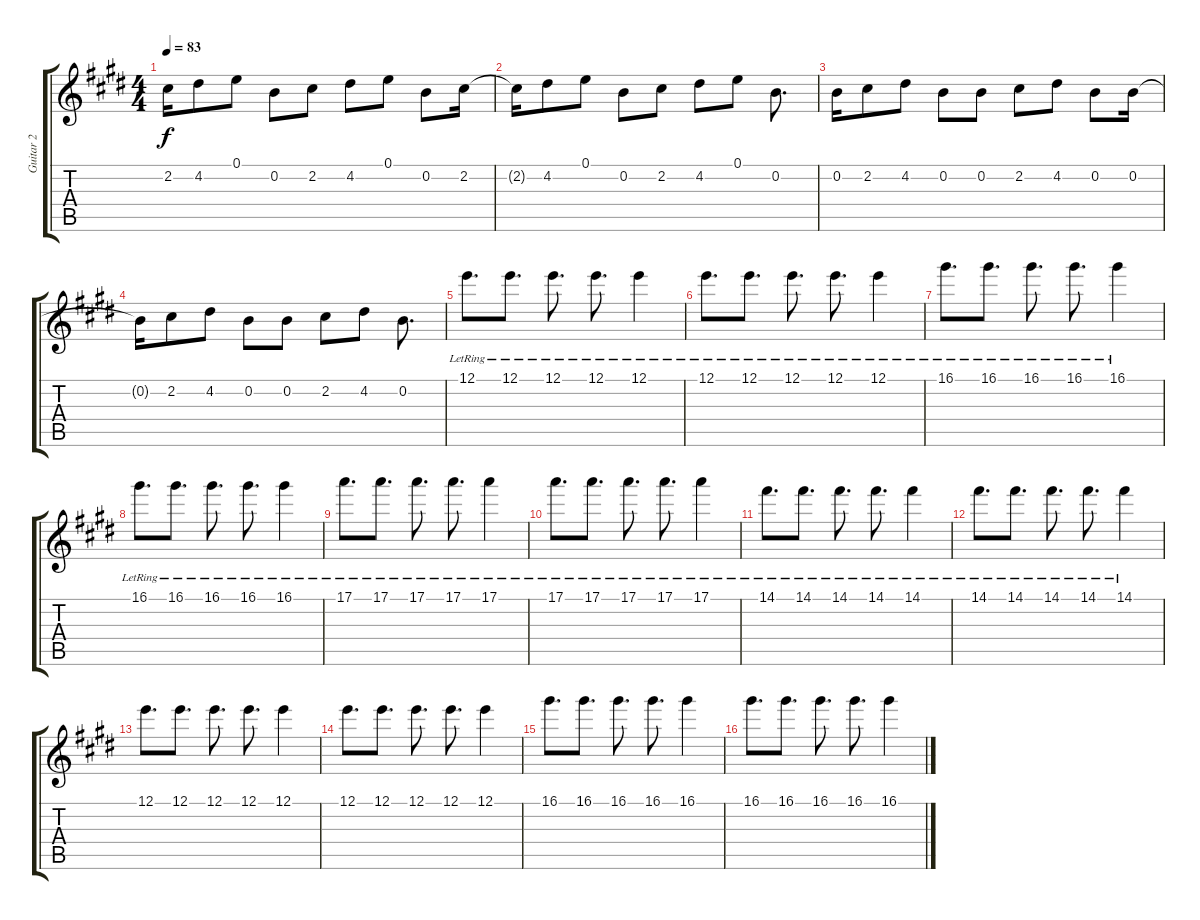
\track ("Guitar 2" "Guitar 2") {instrument electricguitarclean}
\staff {score tabs}
\tuning (E4 B3 G3 D3 A2 E2) {hide}
\ts (4 4)
\tempo 83
\clef g2
\ks e
2.2.16{dy f} 4.2.8 0.1.8 0.2.8 2.2.8 4.2.8 0.1.8 0.2.8 2.2.16 |
2.2{t}.16 4.2.8 0.1.8 0.2.8 2.2.8 4.2.8 0.1.8 0.2.8{d} |
0.2.16 2.2.8 4.2.8 0.2.8 0.2.8 2.2.8 4.2.8 0.2.8 0.2.16 |
0.2{t}.16 2.2.8 4.2.8 0.2.8 0.2.8 2.2.8 4.2.8 0.2.8{d} |
12.1{lr}.8{d volume 7 instrument electricguitarclean} 12.1{lr}.8{d} 12.1{lr}.8{d} 12.1{lr}.8{d} 12.1{lr}.4 |
12.1{lr}.8{d} 12.1{lr}.8{d} 12.1{lr}.8{d} 12.1{lr}.8{d} 12.1{lr}.4 |
16.1{lr}.8{d} 16.1{lr}.8{d} 16.1{lr}.8{d} 16.1{lr}.8{d} 16.1{lr}.4 |
16.1{lr}.8{d} 16.1{lr}.8{d} 16.1{lr}.8{d} 16.1{lr}.8{d} 16.1{lr}.4 |
17.1{lr}.8{d} 17.1{lr}.8{d} 17.1{lr}.8{d} 17.1{lr}.8{d} 17.1{lr}.4 |
17.1{lr}.8{d} 17.1{lr}.8{d} 17.1{lr}.8{d} 17.1{lr}.8{d} 17.1{lr}.4 |
14.1{lr}.8{d} 14.1{lr}.8{d} 14.1{lr}.8{d} 14.1{lr}.8{d} 14.1{lr}.4 |
14.1{lr}.8{d} 14.1{lr}.8{d} 14.1{lr}.8{d} 14.1{lr}.8{d} 14.1{lr}.4 |
12.1.8{d} 12.1.8{d} 12.1.8{d} 12.1.8{d} 12.1.4 |
12.1.8{d} 12.1.8{d} 12.1.8{d} 12.1.8{d} 12.1.4 |
16.1.8{d} 16.1.8{d} 16.1.8{d} 16.1.8{d} 16.1.4 |
16.1.8{d} 16.1.8{d} 16.1.8{d} 16.1.8{d} 16.1.4
